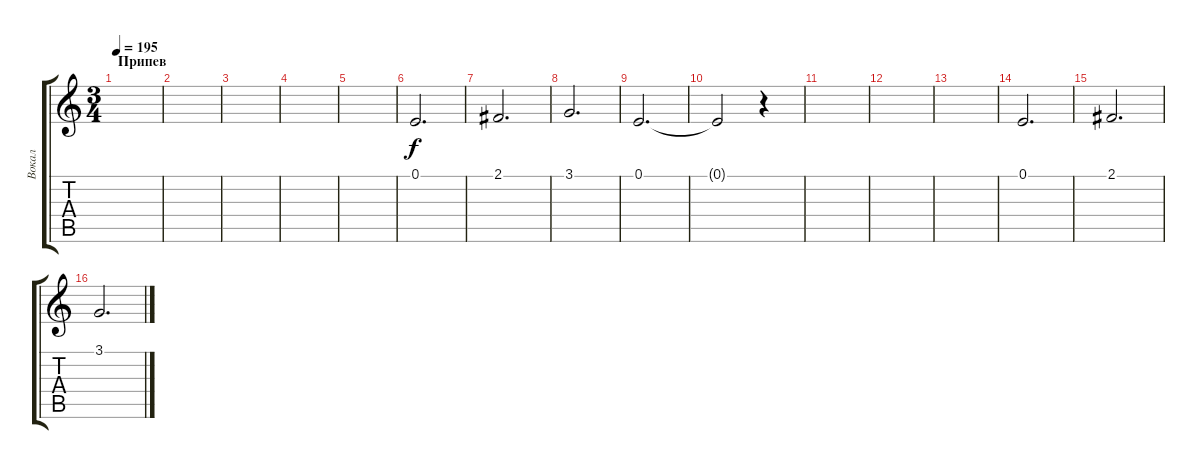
\track ("Вокал" "Вокал") {instrument stringensemble1}
\staff {score tabs}
\tuning (E4 B3 G3 D3 A2 E2) {hide}
\ts (3 4)
\section ("" "Припев")
\tempo 195
\clef g2
\ks c
|
|
|
|
|
0.1.2{d} |
2.1.2{d} |
3.1.2{d} |
0.1.2{d} |
0.1{t}.2 r.4 |
|
|
|
0.1.2{d} |
2.1.2{d} |
3.1.2{d}
